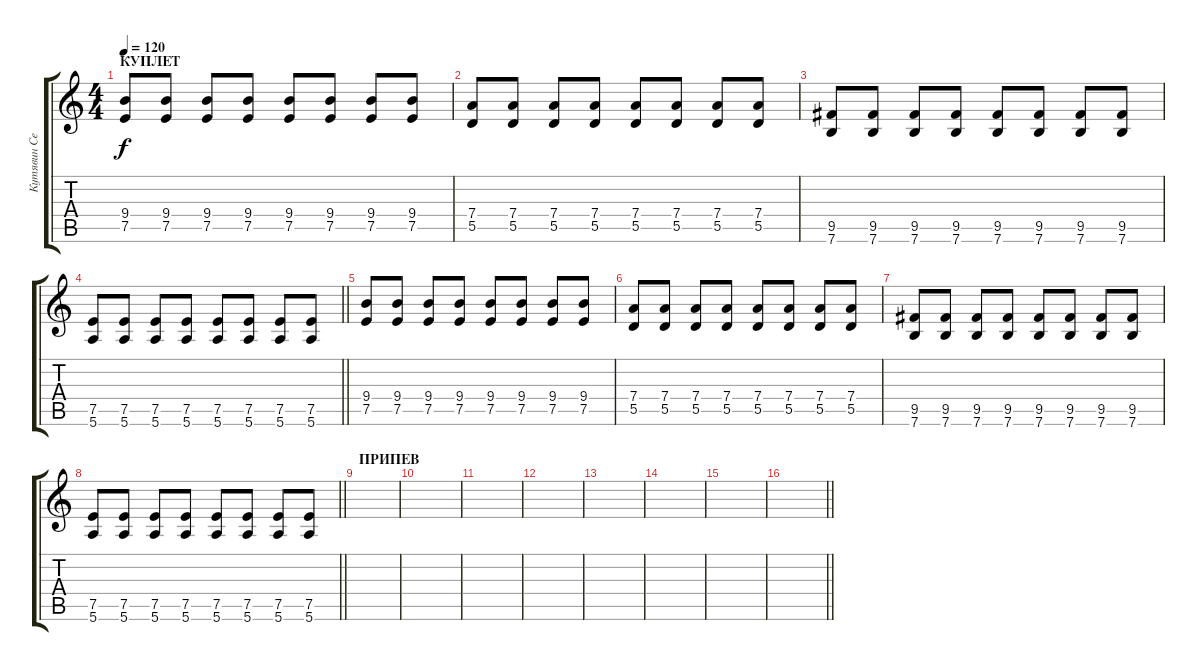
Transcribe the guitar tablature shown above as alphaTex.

\track ("Кутявин Сергей" "Кутявин Се") {instrument acousticguitarsteel}
\staff {score tabs}
\tuning (E4 B3 G3 D3 A2 E2) {hide}
\ts (4 4)
\section ("" "КУПЛЕТ")
\tempo 120
\clef g2
\ks c
(9.4 7.5).8{dy f} (9.4 7.5).8 (9.4 7.5).8 (9.4 7.5).8 (9.4 7.5).8 (9.4 7.5).8 (9.4 7.5).8 (9.4 7.5).8 |
(7.4 5.5).8 (7.4 5.5).8 (7.4 5.5).8 (7.4 5.5).8 (7.4 5.5).8 (7.4 5.5).8 (7.4 5.5).8 (7.4 5.5).8 |
(9.5 7.6).8 (9.5 7.6).8 (9.5 7.6).8 (9.5 7.6).8 (9.5 7.6).8 (9.5 7.6).8 (9.5 7.6).8 (9.5 7.6).8 |
\barLineRight lightlight
(7.5 5.6).8 (7.5 5.6).8 (7.5 5.6).8 (7.5 5.6).8 (7.5 5.6).8 (7.5 5.6).8 (7.5 5.6).8 (7.5 5.6).8 |
(9.4 7.5).8 (9.4 7.5).8 (9.4 7.5).8 (9.4 7.5).8 (9.4 7.5).8 (9.4 7.5).8 (9.4 7.5).8 (9.4 7.5).8 |
(7.4 5.5).8 (7.4 5.5).8 (7.4 5.5).8 (7.4 5.5).8 (7.4 5.5).8 (7.4 5.5).8 (7.4 5.5).8 (7.4 5.5).8 |
(9.5 7.6).8 (9.5 7.6).8 (9.5 7.6).8 (9.5 7.6).8 (9.5 7.6).8 (9.5 7.6).8 (9.5 7.6).8 (9.5 7.6).8 |
\barLineRight lightlight
(7.5 5.6).8 (7.5 5.6).8 (7.5 5.6).8 (7.5 5.6).8 (7.5 5.6).8 (7.5 5.6).8 (7.5 5.6).8 (7.5 5.6).8 |
\section ("" "ПРИПЕВ")
|
|
|
|
|
|
|
\barLineRight lightlight
